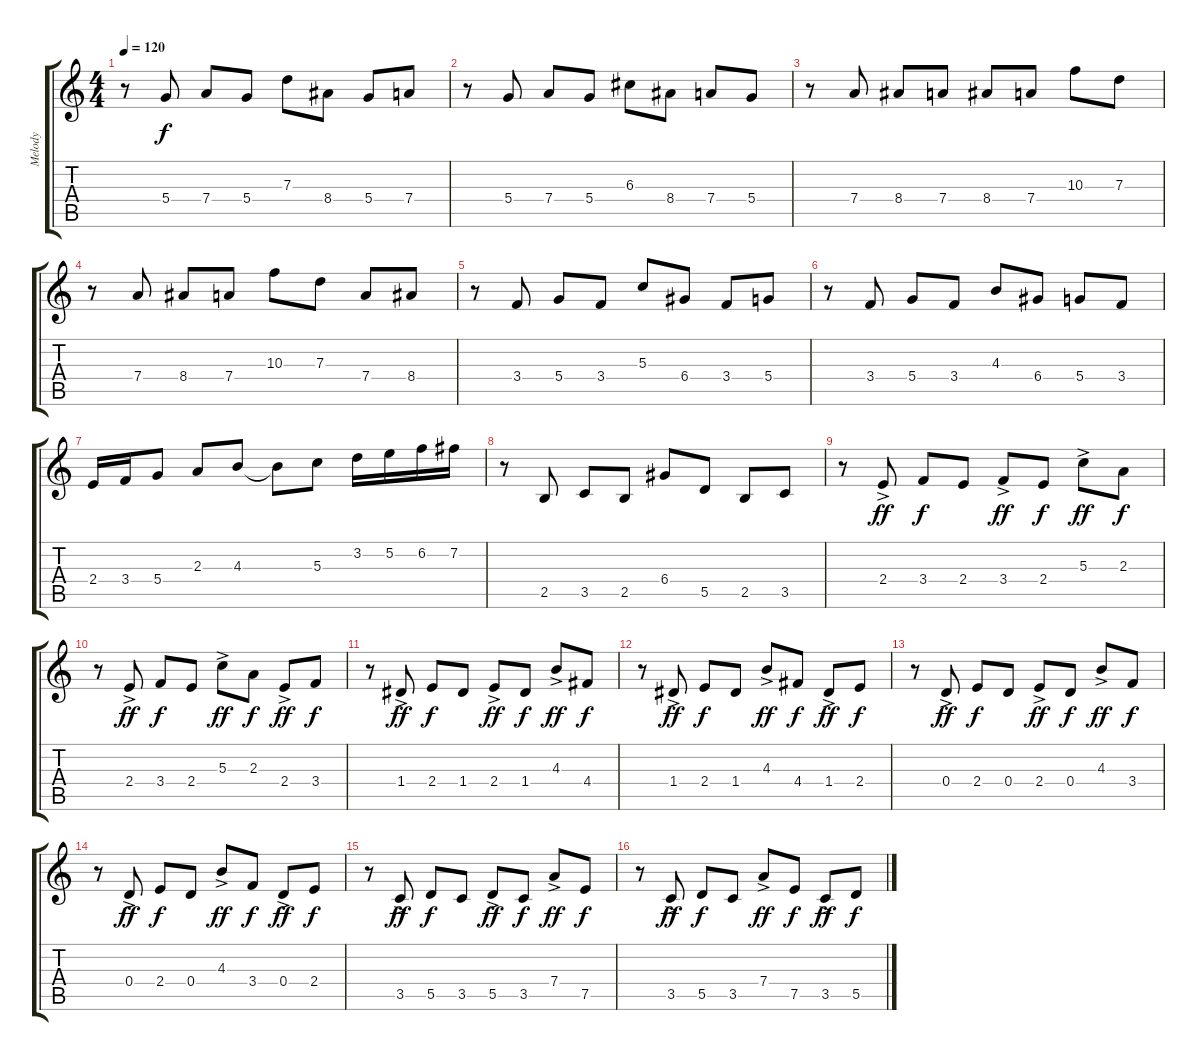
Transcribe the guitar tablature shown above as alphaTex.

\track ("Melody" "Melody") {instrument acousticguitarsteel}
\staff {score tabs}
\tuning (E4 B3 G3 D3 A2 E2) {hide}
\ts (4 4)
\tempo 120
\clef g2
\ks c
r.8{dy f} 5.4.8 7.4.8 5.4.8 7.3.8 8.4.8 5.4.8 7.4.8 |
r.8 5.4.8 7.4.8 5.4.8 6.3.8 8.4.8 7.4.8 5.4.8 |
r.8 7.4.8 8.4.8 7.4.8 8.4.8 7.4.8 10.3.8 7.3.8 |
r.8 7.4.8 8.4.8 7.4.8 10.3.8 7.3.8 7.4.8 8.4.8 |
r.8 3.4.8 5.4.8 3.4.8 5.3.8 6.4.8 3.4.8 5.4.8 |
r.8 3.4.8 5.4.8 3.4.8 4.3.8 6.4.8 5.4.8 3.4.8 |
2.4.16 3.4.16 5.4.8 2.3.8 4.3.8 4.3{t}.8 5.3.8 3.2.16 5.2.16 6.2.16 7.2.16 |
r.8 2.5.8 3.5.8 2.5.8 6.4.8 5.5.8 2.5.8 3.5.8 |
r.8 2.4{ac}.8{dy ff} 3.4.8{dy f} 2.4.8 3.4{ac}.8{dy ff} 2.4.8{dy f} 5.3{ac}.8{dy ff} 2.3.8{dy f} |
r.8 2.4{ac}.8{dy ff} 3.4.8{dy f} 2.4.8 5.3{ac}.8{dy ff} 2.3.8{dy f} 2.4{ac}.8{dy ff} 3.4.8{dy f} |
r.8 1.4{ac}.8{dy ff} 2.4.8{dy f} 1.4.8 2.4{ac}.8{dy ff} 1.4.8{dy f} 4.3{ac}.8{dy ff} 4.4.8{dy f} |
r.8 1.4{ac}.8{dy ff} 2.4.8{dy f} 1.4.8 4.3{ac}.8{dy ff} 4.4.8{dy f} 1.4{ac}.8{dy ff} 2.4.8{dy f} |
r.8 0.4{ac}.8{dy ff} 2.4.8{dy f} 0.4.8 2.4{ac}.8{dy ff} 0.4.8{dy f} 4.3{ac}.8{dy ff} 3.4.8{dy f} |
r.8 0.4{ac}.8{dy ff} 2.4.8{dy f} 0.4.8 4.3{ac}.8{dy ff} 3.4.8{dy f} 0.4{ac}.8{dy ff} 2.4.8{dy f} |
r.8 3.5{ac}.8{dy ff} 5.5.8{dy f} 3.5.8 5.5{ac}.8{dy ff} 3.5.8{dy f} 7.4{ac}.8{dy ff} 7.5.8{dy f} |
r.8 3.5{ac}.8{dy ff} 5.5.8{dy f} 3.5.8 7.4{ac}.8{dy ff} 7.5.8{dy f} 3.5{ac}.8{dy ff} 5.5.8{dy f}
